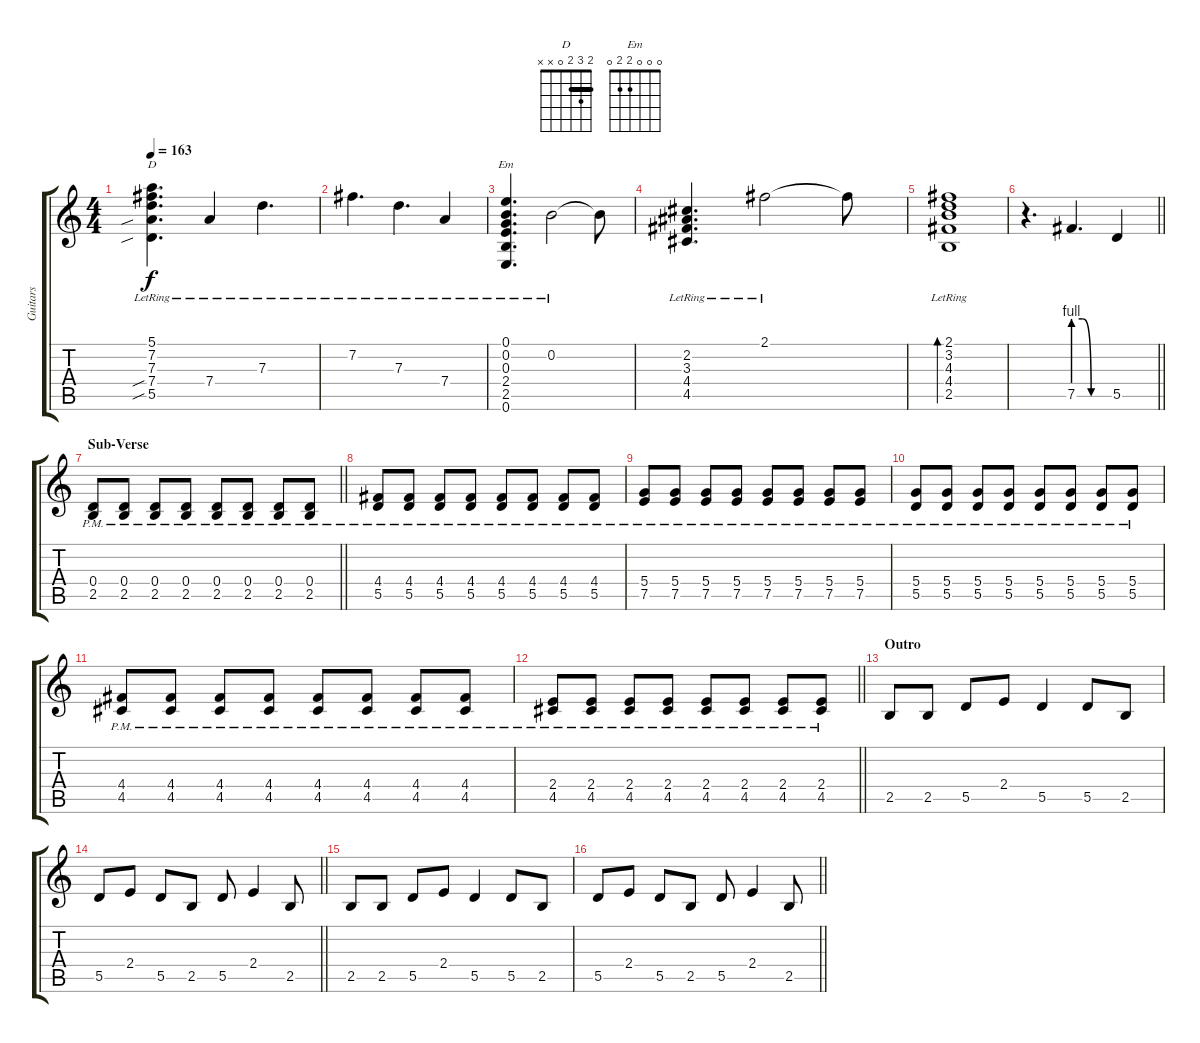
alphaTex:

\track ("Guitars" "Guitars") {instrument distortionguitar}
\staff {score tabs}
\tuning (E4 B3 G3 D3 A2 E2) {hide}
\chord ("D" 2 3 2 0 x x) {barre 2}
\chord ("Em" 0 0 0 2 2 0)
\ts (4 4)
\tempo 163
\clef g2
\ks c
(5.1{lr} 7.2{lr} 7.3{lr} 7.4{sib lr} 5.5{sib lr}).4{d ch "D" dy f} 7.4{lr}.4 7.3{lr}.4{d} |
7.2{lr}.4{d} 7.3{lr}.4{d} 7.4{lr}.4 |
(0.1{lr} 0.2{lr} 0.3{lr} 2.4{lr} 2.5{lr} 0.6{lr}).4{d ch "Em"} 0.2{lr}.2 0.2{t}.8 |
(2.2{lr} 3.3{lr} 4.4{lr} 4.5{lr}).4{d} 2.1{lr}.2 2.1{t}.8 |
(2.1{lr} 3.2{lr} 4.3{lr} 4.4{lr} 2.5).1{bd 60} |
\barLineRight lightlight
r.4{d} 7.5{be (custom 0 4 15 4 30 0 60 0)}.4{d volume 16 instrument distortionguitar} 5.5.4 |
\section ("" "Sub-Verse")
\barLineRight lightlight
(0.4{pm} 2.5{pm}).8{volume 16 instrument electricguitarmuted} (0.4{pm} 2.5{pm}).8 (0.4{pm} 2.5{pm}).8 (0.4{pm} 2.5{pm}).8 (0.4{pm} 2.5{pm}).8 (0.4{pm} 2.5{pm}).8 (0.4{pm} 2.5{pm}).8 (0.4{pm} 2.5{pm}).8 |
(4.4{pm} 5.5{pm}).8 (4.4{pm} 5.5{pm}).8 (4.4{pm} 5.5{pm}).8 (4.4{pm} 5.5{pm}).8 (4.4{pm} 5.5{pm}).8 (4.4{pm} 5.5{pm}).8 (4.4{pm} 5.5{pm}).8 (4.4{pm} 5.5{pm}).8 |
(5.4{pm} 7.5{pm}).8 (5.4{pm} 7.5{pm}).8 (5.4{pm} 7.5{pm}).8 (5.4{pm} 7.5{pm}).8 (5.4{pm} 7.5{pm}).8 (5.4{pm} 7.5{pm}).8 (5.4{pm} 7.5{pm}).8 (5.4{pm} 7.5{pm}).8 |
(5.4{pm} 5.5{pm}).8 (5.4{pm} 5.5{pm}).8 (5.4{pm} 5.5{pm}).8 (5.4{pm} 5.5{pm}).8 (5.4{pm} 5.5{pm}).8 (5.4{pm} 5.5{pm}).8 (5.4{pm} 5.5{pm}).8 (5.4{pm} 5.5{pm}).8 |
(4.4{pm} 4.5{pm}).8 (4.4{pm} 4.5{pm}).8 (4.4{pm} 4.5{pm}).8 (4.4{pm} 4.5{pm}).8 (4.4{pm} 4.5{pm}).8 (4.4{pm} 4.5{pm}).8 (4.4{pm} 4.5{pm}).8 (4.4{pm} 4.5{pm}).8 |
\barLineRight lightlight
(2.4{pm} 4.5{pm}).8 (2.4{pm} 4.5{pm}).8 (2.4{pm} 4.5{pm}).8 (2.4{pm} 4.5{pm}).8 (2.4{pm} 4.5{pm}).8 (2.4{pm} 4.5{pm}).8 (2.4{pm} 4.5{pm}).8 (2.4{pm} 4.5{pm}).8 |
\section ("" "Outro")
2.5.8{volume 16 instrument distortionguitar} 2.5.8 5.5.8 2.4.8 5.5.4 5.5.8 2.5.8 |
\barLineRight lightlight
5.5.8 2.4.8 5.5.8 2.5.8 5.5.8 2.4.4 2.5.8 |
2.5.8{volume 16 instrument distortionguitar} 2.5.8 5.5.8 2.4.8 5.5.4 5.5.8 2.5.8 |
\barLineRight lightlight
5.5.8 2.4.8 5.5.8 2.5.8 5.5.8 2.4.4 2.5.8
